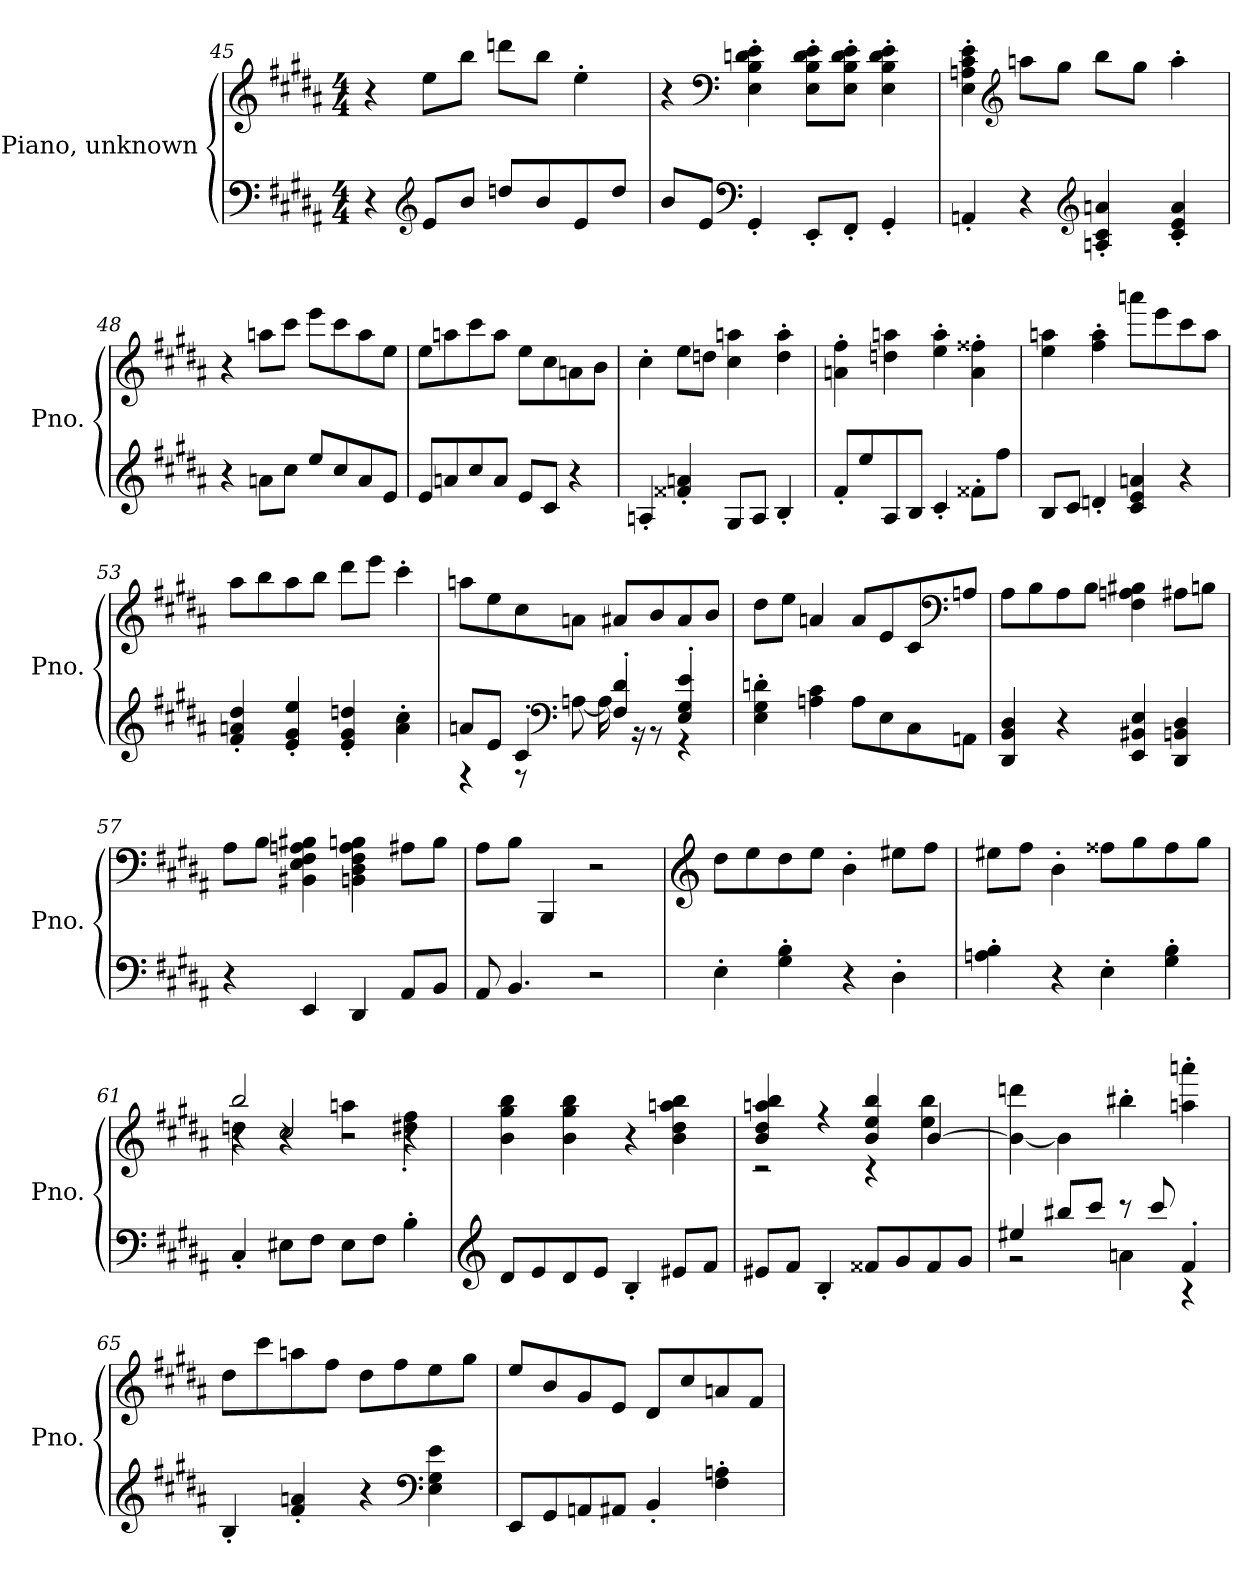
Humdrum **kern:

**kern	**kern
*part1	*part1
*staff2	*staff1
*I"Piano, unknown	*
*I'Pno.	*
*clefF4	*clefG2
*k[f#c#g#d#a#]	*k[f#c#g#d#a#]
*M4/4	*M4/4
=45	=45
4r	4r
*clefG2	*
8e/L	8ee\L
8b/J	8bb\J
8ddn/L	8dddn\L
8b/	8bb\J
8e/	4ee'\
8dd/J	.
=46	=46
8b/L	4r
8e/J	.
*clefF4	*clefF4
4GG#'/	4E\' 4B\' 4dn\' 4e\'
8EE'/L	8E\' 8B\' 8d\' 8e\'L
8FF#'/J	8E\' 8B\' 8d\' 8e\'J
4GG#'/	4E\' 4B\' 4d\' 4e\'
!!LO:PB:g=z
=47	=47
4AAn'/	4E\' 4An\' 4c#\' 4e\'
*	*clefG2
4r	8aan\L
.	8gg#\J
*clefG2	*
4An/' 4c#/' 4an/'	8bb\L
.	8gg#\J
4c#/' 4e/' 4a/'	4aa'\
=48	=48
4r	4r
8an\L	8aan\L
8cc#\J	8ccc#\J
8ee/L	8eee\L
8cc#/	8ccc#\
8a/	8aa\
8e/J	8ee\J
=49	=49
8e/L	8ee\L
8an/	8aan\
8cc#/	8ccc#\
8a/J	8aa\J
8e/L	8ee\L
8c#/J	8cc#\
4r	8an\
.	8b\J
=50	=50
4An'/	4cc#'\
4f##X/' 4an/'	8ee\L
.	8ddn\J
8G#/L	4cc#\ 4aan\
8A/J	.
4B'/	4dd\' 4aa\'
!!LO:LB:g=z
=51	=51
8f#'/L	4an\' 4ff#\'
8ee/	.
8A#/	4ddn\ 4aan\
8B/J	.
4c#'/	4ee\' 4aa\'
8f##X'\L	4a\' 4ff##X\'
8ff#\J	.
=52	=52
8B/L	4ee\ 4aan\
8c#/J	.
4dn'/	4ff#\' 4aa\'
4c#/ 4e/ 4an/	8aaan\L
.	8eee\
4r	8ccc#\
.	8aa\J
=53	=53
4f#/' 4an/' 4dd#/'	8aa#\L
.	8bb\
4e/' 4g#/' 4ee/'	8aa#\
.	8bb\J
4e/' 4g#/' 4ddn/'	8ddd#\L
.	8eee\J
4a\' 4cc#\'	4ccc#'\
!!LO:LB:g=z
=54	=54
*^	*
8an/L	4r	8aan\L
8e/J	.	8ee\
4c#'/	8r	8cc#\
*clefF4	*	*
.	[8An\	8an\J
4F#/' 4d#/'	16A\]	8a#X/L
.	16r	.
.	8r	8b/
4E/' 4G#/' 4e/'	4r	8a#/
.	.	8b/J
*v	*v	*
=55	=55
4E\' 4G#\' 4dn\'	8dd#\L
.	8ee\J
4An\ 4c#\	4an/
8A\L	8a/L
8E\	8e/
8C#\	8c#/
*	*clefF4
8AAn\J	8An/J
=56	=56
4DD#/ 4BB/ 4D#/	8A#\L
.	8B\
4r	8A#\
.	8B\J
4EE/ 4BB#X/ 4E/	4F#\ 4An\ 4B#X\
4DD#/ 4BBn/ 4D#/	8A#X\L
.	8Bn\J
!!LO:LB:g=z
=57	=57
4r	8A#\L
.	8B\J
4EE/	4BB#X\ 4E\ 4F#\ 4An\ 4B#X\
4DD#/	4BBn\ 4D#\ 4F#\ 4A\ 4Bn\
8AA#/L	8A#X\L
8BB/J	8B\J
=58	=58
8AA#/	8A#\L
4.BB/	8B\J
.	4BBB/
2r	2r
=59	=59
*	*clefG2
4E'\	8dd#\L
.	8ee\
4G#\' 4B\'	8dd#\
.	8ee\J
4r	4b'\
4D#'\	8ee#X\L
.	8ff#\J
=60	=60
4An\' 4B\'	8ee#X\L
.	8ff#\J
4r	4b'\
4E'\	8ff##X\L
.	8gg#\
4G#\' 4B\'	8ff##\
.	8gg#\J
=61	=61
*	*^
*	*	*^
4C#'/	2bb/	4ddn\	4r
8E#X\L	.	4r	2cc#/
8F#\J	.	.	.
8E#\L	2r	4aan\	.
8F#\J	.	.	.
4B'\	.	4dd#X\' 4ff#\'	4r
*	*v	*v	*v
!!LO:LB:g=z
=62	=62
*clefG2	*
8d#/L	4b\ 4gg#\ 4bb\
8e/	.
8d#/	4b\ 4gg#\ 4bb\
8e/J	.
4B'/	4r
8e#X/L	4b\ 4dd#\ 4aan\ 4bb\
8f#/J	.
=63	=63
*	*^
8e#X/L	4b/ 4dd#/ 4aan/ 4bb/	2r
8f#/J	.	.
4B'/	4r	.
8f##X/L	4b/ 4ee/ 4bb/	4r
8g#/	.	.
8f##/	[4b/	4ee\ 4bb\
8g#/J	.	.
*	*v	*v
=64	=64
*^	*
4ee#X/	2r	4b\_ 4dddn\
8bb#X/L	.	4b\]
8ccc#/J	.	.
8r	4an\	4bb#X'\
8ccc#/	.	.
4f#'/	4r	4aan\' 4aaan\'
*v	*v	*
=65	=65
4B'/	8dd#\L
.	8ccc#\
4f#/' 4an/'	8aan\
.	8ff#\J
4r	8dd#\L
.	8ff#\
*clefF4	*
4E\ 4G#\ 4e\	8ee\
.	8gg#\J
!!LO:LB:g=z
=66	=66
8EE/L	8ee/L
8GG#/	8b/
8AAn/	8g#/
8AA#X/J	8e/J
4BB'/	8d#/L
.	8cc#/
4F#\' 4An\'	8an/
.	8f#/J
=	=
*-	*-
